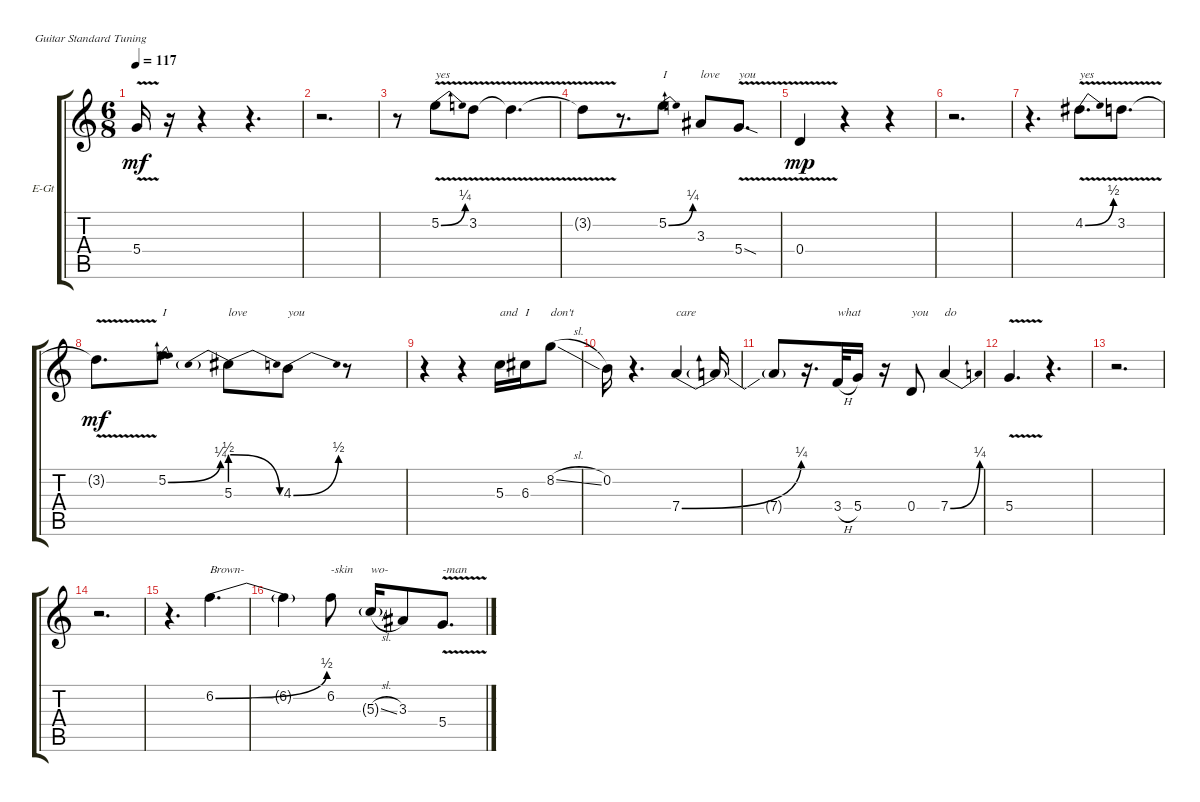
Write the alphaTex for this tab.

\defaultSystemsLayout 4
\bracketExtendMode groupsimilarinstruments
\firstSystemTrackNameOrientation horizontal
\otherSystemsTrackNameOrientation horizontal
\track ("Electric Guitar - Vocal" "E-Gt") {instrument overdrivenguitar}
\staff {score tabs}
\tuning (E4 B3 G3 D3 A2 E2)
\ts (6 8)
\tempo 117
\clef g2
\scale
0.333333
\ks c
5.4{v t}.16{dy mf} r.16 r.4 r.4{d} |
\scale
0.333333 r.2{d} |
\scale
0.333333 r.8 5.2{be (bend 0 0 15 1) v}.8{txt "yes"} 3.2{v}.8 3.2{v t}.4{d} |
\scale
0.333333 3.2{v t}.8 r.8{d} 5.2{be (bend 0 0 18.599999999999998 1)}.8{txt "I"} 3.3.8{txt "love"} 5.4{v sod}.8{d txt "you"} |
\scale
0.333333 0.4{v}.4{dy mp} r.4 r.4 |
\scale
0.333333 r.2{d} |
\scale
0.333333 r.4{d} 4.2{be (bend 0 0 17.4 2) v}.8{d txt "yes"} 3.2{v}.8{d} |
\scale
0.333333 3.2{v t}.8{d dy mf} 5.2{be (bend 0 0 15.6 1)}.8{d txt "I"} 5.3{be (prebendrelease 0 2 35.4 0)}.8{txt "love"} 4.3{be (bend 0 0 49.8 2)}.8{txt "you"} r.8 |
\scale
0.333333 r.4 r.4 5.3.16{txt "and"} 6.3.16{txt "I"} 8.2{sl}.8{txt "don't"} |
\scale
0.333333 0.2.16 r.4{d} 7.4{be (bend 0 0 27 1)}.4{txt "care"} 7.4{t}.16 |
\scale
0.333333 7.4{t}.8 r.16{d} 3.4{h}.32{txt "what"} 5.4.16 r.16 0.4.8{txt "you"} 7.4{be (bend 0 0 27.599999999999998 1)}.4{txt "do"} |
\scale
0.333333 5.4{v}.4{d} r.4{d} |
\scale
0.333333 r.2{d} |
\scale
0.333333 r.2{d} |
\scale
0.333333 r.4{d} 6.2{be (bend 0 0 58.199999999999996 2)}.4{d txt "Brown-"} |
\scale
0.333333 6.2{t}.4 6.2.8{txt "-skin"} 5.3{sl g}.16{txt "wo-"} 3.3.8 5.4{v}.8{d txt "-man"}
